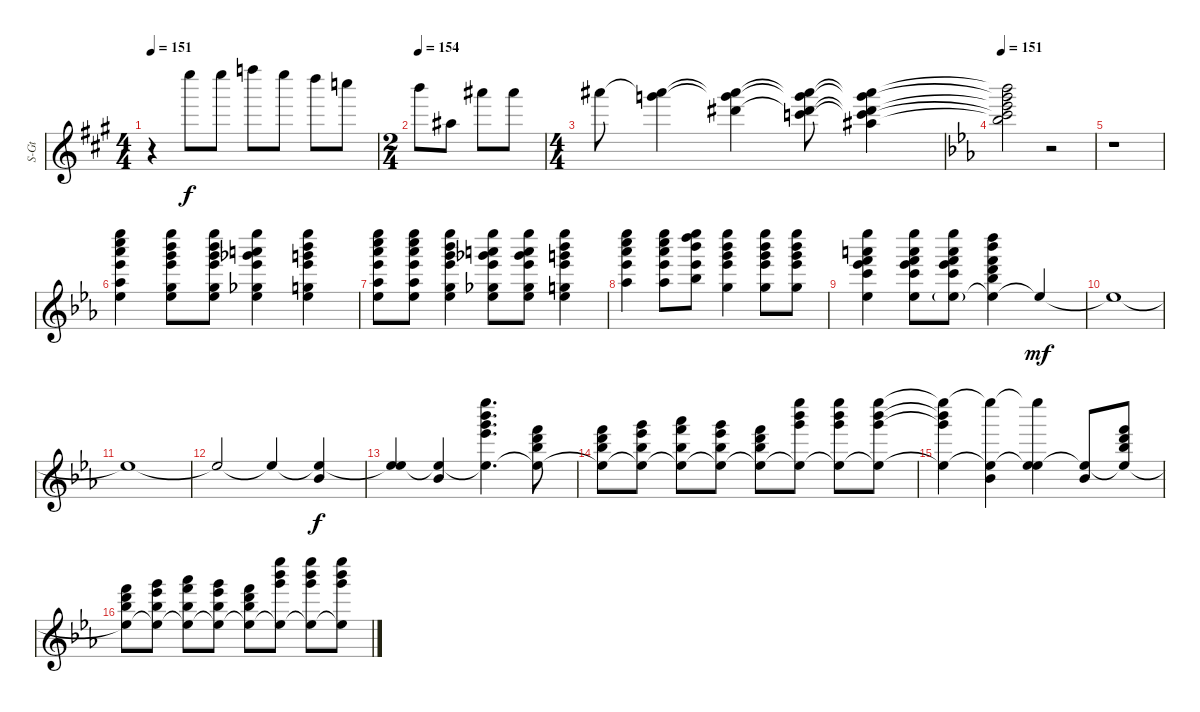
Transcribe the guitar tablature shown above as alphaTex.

\bracketExtendMode groupsimilarinstruments
\otherSystemsTrackNameOrientation horizontal
\track ("Choir" "S-Gt") {instrument flute}
\staff {score}
\tuning (E5 B4 G4 D4 A3 E3)
\displaytranspose 12
\ts (4 4)
\tempo 151
\clef g2
\ks a
r.4{dy f beam Down} 12.1{acc forcenatural}.8{beam Down} 12.1{acc forcenatural}.8{beam Down} 13.1{acc forcenatural}.8{beam Down} 12.1{acc forcenatural}.8{beam Down} 10.1{acc forcenatural}.8{beam Down} 8.1{acc forcenatural}.8{beam Down} |
\ts (2 4)
\tempo 154
7.1{acc forcenatural}.8{beam Down} 3.3{acc #}.8{beam Down} 6.1{acc #}.8{beam Down} 6.1{acc #}.8{beam Down} |
\ts (4 4)
6.1{acc #}.8{beam Down} (8.2{acc forcenatural} 6.1{t acc #}).4{beam Down} (8.3{acc #} 6.1{t acc #} 8.2{t acc forcenatural}).4{beam Down} (10.4{acc forcenatural} 6.1{t acc #} 8.2{t acc forcenatural} 8.3{t acc #}).8{beam Down} (13.5{acc #} 6.1{t acc #} 8.2{t acc forcenatural} 8.3{t acc #} 10.4{t acc forcenatural}).4{beam Down} |
\tempo 151
\ks eb
(6.1{t acc b} 8.2{t acc forcenatural} 8.3{t acc b} 10.4{t acc forcenatural} 13.5{t acc b}).2{beam Down} r.2{beam Down} |
r.1{beam Down} |
(11.1{acc b} 13.2{acc forcenatural} 13.3{acc b} 13.4{acc b} 11.5{acc b} 11.6{acc b}).4{beam Down} (11.1{acc b} 11.2{acc b} 12.3{acc forcenatural} 13.4{acc b} 10.5{acc forcenatural} 11.6{acc b}).8{beam Down} (11.1{acc b} 11.2{acc b} 12.3{acc forcenatural} 13.4{acc b} 10.5{acc forcenatural} 11.6{acc b}).8{beam Down} (11.1{acc b} 10.2{acc forcenatural} 11.3{acc b} 13.4{acc b} 9.5{acc b} 11.6{acc b}).4{beam Down} (11.1{acc b} 11.2{acc b} 12.3{acc forcenatural} 13.4{acc b} 10.5{acc forcenatural} 11.6{acc b}).4{beam Down} |
(11.1{acc b} 13.2{acc forcenatural} 13.3{acc b} 13.4{acc b} 11.5{acc b} 11.6{acc b}).8{beam Down} (11.1{acc b} 13.2{acc forcenatural} 13.3{acc b} 13.4{acc b} 11.5{acc b} 11.6{acc b}).8{beam Down} (11.1{acc b} 11.2{acc b} 12.3{acc forcenatural} 13.4{acc b} 10.5{acc forcenatural} 11.6{acc b}).4{beam Down} (11.1{acc b} 10.2{acc forcenatural} 11.3{acc b} 13.4{acc b} 9.5{acc b} 11.6{acc b}).8{beam Down} (11.1{acc b} 10.2{acc forcenatural} 11.3{acc b} 13.4{acc b} 9.5{acc b} 11.6{acc b}).8{beam Down} (11.1{acc b} 11.2{acc b} 12.3{acc forcenatural} 13.4{acc b} 10.5{acc forcenatural} 11.6{acc b}).4{beam Down} |
(11.1{acc b} 13.2{acc forcenatural} 13.3{acc b} 13.4{acc b} 11.5{acc b}).4{beam Down} (11.1{acc b} 13.2{acc forcenatural} 13.3{acc b} 13.4{acc b} 11.5{acc b}).8{beam Down} (11.1{acc b} 15.2{acc forcenatural} 15.3{acc b} 13.4{acc b} 13.5{acc b}).8{beam Down} (11.1{acc b} 11.2{acc b} 12.3{acc forcenatural} 13.4{acc b} 10.5{acc forcenatural}).4{beam Down} (11.1{acc b} 11.2{acc b} 12.3{acc forcenatural} 13.4{acc b} 10.5{acc forcenatural}).8{beam Down} (11.1{acc b} 11.2{acc b} 12.3{acc forcenatural} 13.4{acc b} 10.5{acc forcenatural}).8{beam Down} |
(11.1{acc b} 10.2{acc forcenatural} 10.3{acc forcenatural} 13.4{acc b} 15.5{acc forcenatural} 11.6{acc b}).4{beam Down} (11.1{acc b} 10.2{acc forcenatural} 10.3{acc forcenatural} 13.4{acc b} 15.5{acc forcenatural} 11.6{acc b}).8{beam Down} (11.1{acc b} 10.2{acc forcenatural} 10.3{acc forcenatural} 13.4{acc b} 15.5{acc forcenatural} 11.6{g acc b}).8{beam Down} (10.1{acc forcenatural} 11.2{acc b} 10.3{acc forcenatural} 12.4{acc forcenatural} 13.5{acc b} 11.6{t acc b}).4{beam Down} 11.6{t acc b}.4{dy mf beam Up} |
11.6{t acc b}.1{beam Up} |
11.6{t acc b}.1{beam Up} |
11.6{t acc b}.2{beam Up} 11.6{t acc b}.4{beam Up} (1.5{acc b} 11.6{t acc b}).4{dy f beam Up} |
(1.4{acc b} 11.6{t acc b}).4{beam Up} (1.5{acc b} 11.6{t acc b}).4{beam Up} (11.1{acc b} 11.2{acc b} 12.3{acc forcenatural} 13.4{acc b} 11.6{t acc b}).4{d beam Down} (1.1{acc forcenatural} 3.2{acc forcenatural} 3.3{acc b} 11.6{t acc b}).8{beam Down} |
(1.1{acc forcenatural} 3.2{acc forcenatural} 3.3{acc b} 11.6{t acc b}).8{beam Down} (3.1{acc forcenatural} 4.2{acc b} 3.3{acc b} 11.6{t acc b}).8{beam Down} (4.1{acc b} 6.2{acc forcenatural} 3.3{acc b} 11.6{t acc b}).8{beam Down} (3.1{acc forcenatural} 4.2{acc b} 3.3{acc b} 11.6{t acc b}).8{beam Down} (1.1{acc forcenatural} 3.2{acc forcenatural} 3.3{acc b} 11.6{t acc b}).8{beam Down} (11.1{acc b} 11.2{acc b} 12.3{acc forcenatural} 11.6{t acc b}).8{beam Down} (11.1{acc b} 11.2{acc b} 12.3{acc forcenatural} 11.6{t acc b}).8{beam Down} (11.1{acc b} 11.2{acc b} 12.3{acc forcenatural} 11.6{t acc b}).8{beam Down} |
(11.2{t acc b} 12.3{t acc forcenatural} 11.1{t acc b} 11.6{t acc b}).4{beam Down} (1.5{acc b} 11.1{t acc b} 11.6{t acc b}).4{beam Down} (11.1{t acc b} 1.4{acc b} 11.6{t acc b}).4{beam Down} (1.5{acc b} 11.6{t acc b}).8{beam Up} (1.1{acc forcenatural} 3.2{acc forcenatural} 3.3{acc b} 11.6{t acc b}).8{beam Up} |
(1.1{acc forcenatural} 3.2{acc forcenatural} 3.3{acc b} 11.6{t acc b}).8{beam Down} (3.1{acc forcenatural} 4.2{acc b} 3.3{acc b} 11.6{t acc b}).8{beam Down} (4.1{acc b} 6.2{acc forcenatural} 3.3{acc b} 11.6{t acc b}).8{beam Down} (3.1{acc forcenatural} 4.2{acc b} 3.3{acc b} 11.6{t acc b}).8{beam Down} (1.1{acc forcenatural} 3.2{acc forcenatural} 3.3{acc b} 11.6{t acc b}).8{beam Down} (11.1{acc b} 11.2{acc b} 12.3{acc forcenatural} 11.6{t acc b}).8{beam Down} (11.1{acc b} 11.2{acc b} 12.3{acc forcenatural} 11.6{t acc b}).8{beam Down} (11.1{acc b} 11.2{acc b} 12.3{acc forcenatural} 11.6{t acc b}).8{beam Down}
